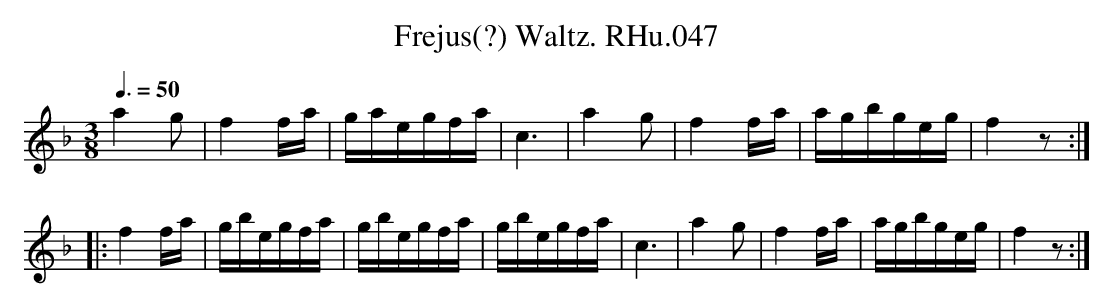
X:1
T:Frejus(?) Waltz. RHu.047
L:1/8
M:3/8
Q:3/8=50
K:F
a2g|f2f/a/|g/a/e/g/f/a/|c3|\
a2g|f2f/a/|a/g/b/g/e/g/|f2z::!
f2f/a/|g/b/e/g/f/a/|g/b/e/g/f/a/|g/b/e/g/f/a/|\
c3|a2g|f2f/a/|a/g/b/g/e/g/|f2z:|
